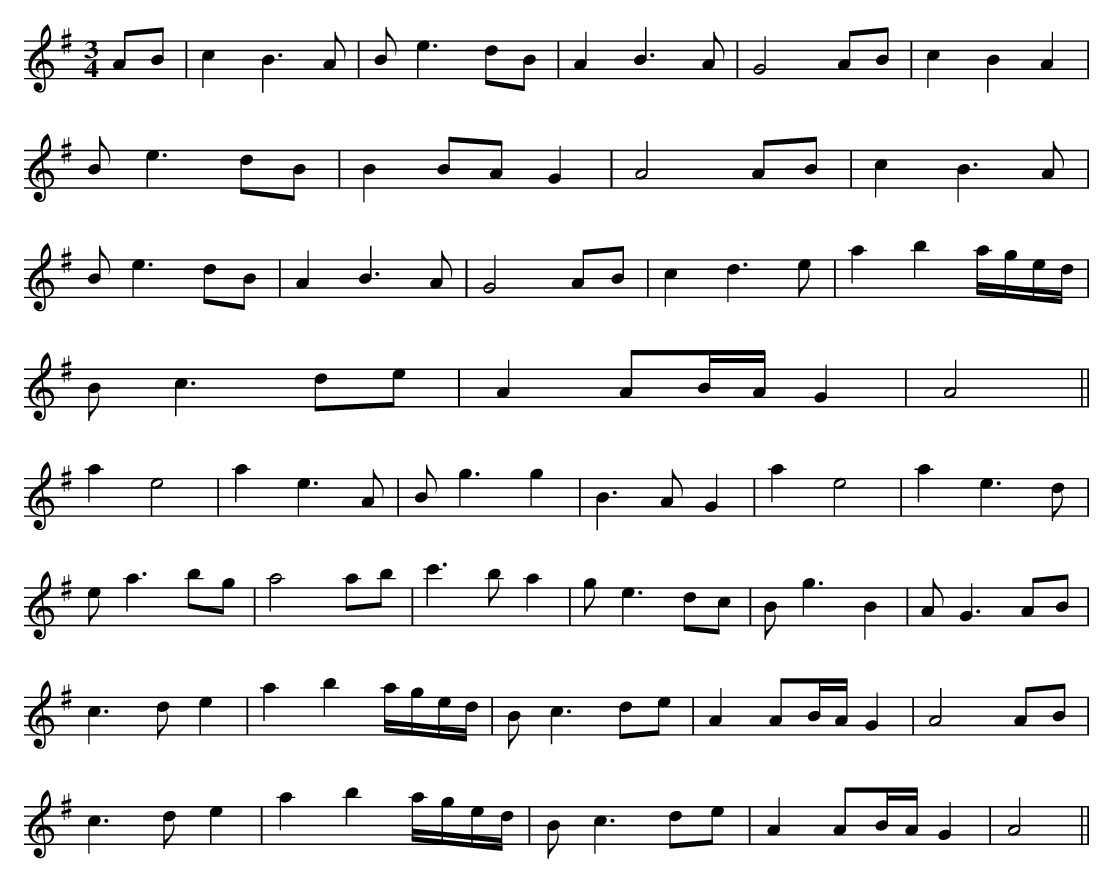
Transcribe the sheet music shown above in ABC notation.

X:1
M:3/4
K:Ador
AB|c2 B3 A|B e3 dB|A2 B3 A|G4 AB|c2 B2 A2|
B e3 dB|B2 BA G2|A4 AB|c2 B3 A|
B e3 dB|A2 B3 A|G4 AB|c2 d3e|a2 b2 a/g/e/d/|
Bc3 de|A2 AB/A/ G2|A4||
a2 e4|a2 e3A|Bg3 g2|B3A G2|a2 e4|a2 e3d|
ea3 bg|a4 ab|c'3 b a2|ge3 dc|Bg3 B2|AG3 AB|
c3d e2|a2 b2 a/g/e/d/|Bc3 de|A2 AB/A/ G2|A4 AB|
c3d e2|a2 b2 a/g/e/d/|Bc3 de|A2 AB/A/ G2|A4||
